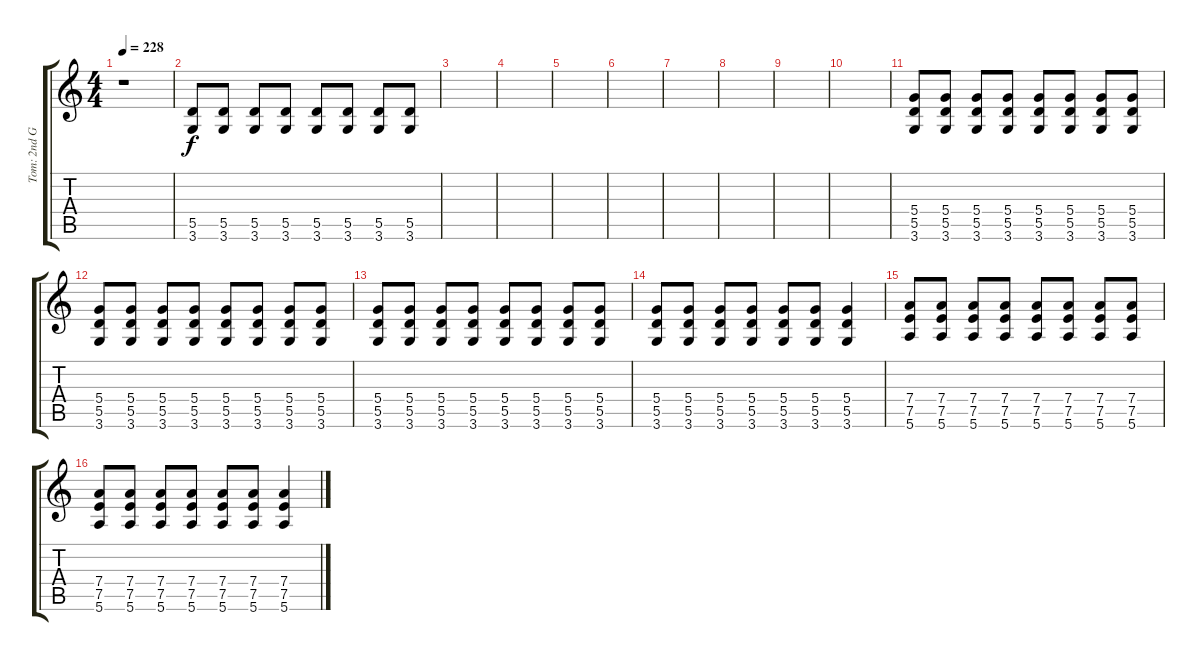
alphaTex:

\track ("Tom: 2nd Guitar" "Tom: 2nd G") {instrument distortionguitar}
\staff {score tabs}
\tuning (E4 B3 G3 D3 A2 E2) {hide}
\ts (4 4)
\tempo 228
\clef g2
\ks c
r.1{dy f} |
(5.5 3.6).8{instrument electricguitarmuted} (5.5 3.6).8 (5.5 3.6).8 (5.5 3.6).8 (5.5 3.6).8 (5.5 3.6).8 (5.5 3.6).8 (5.5 3.6).8 |
|
|
|
|
|
|
|
|
(5.4 5.5 3.6).8 (5.4 5.5 3.6).8 (5.4 5.5 3.6).8 (5.4 5.5 3.6).8 (5.4 5.5 3.6).8 (5.4 5.5 3.6).8 (5.4 5.5 3.6).8 (5.4 5.5 3.6).8 |
(5.4 5.5 3.6).8 (5.4 5.5 3.6).8 (5.4 5.5 3.6).8 (5.4 5.5 3.6).8 (5.4 5.5 3.6).8 (5.4 5.5 3.6).8 (5.4 5.5 3.6).8 (5.4 5.5 3.6).8 |
(5.4 5.5 3.6).8 (5.4 5.5 3.6).8 (5.4 5.5 3.6).8 (5.4 5.5 3.6).8 (5.4 5.5 3.6).8 (5.4 5.5 3.6).8 (5.4 5.5 3.6).8 (5.4 5.5 3.6).8 |
(5.4 5.5 3.6).8 (5.4 5.5 3.6).8 (5.4 5.5 3.6).8 (5.4 5.5 3.6).8 (5.4 5.5 3.6).8 (5.4 5.5 3.6).8 (5.4 5.5 3.6).4 |
(7.4 7.5 5.6).8 (7.4 7.5 5.6).8 (7.4 7.5 5.6).8 (7.4 7.5 5.6).8 (7.4 7.5 5.6).8 (7.4 7.5 5.6).8 (7.4 7.5 5.6).8 (7.4 7.5 5.6).8 |
(7.4 7.5 5.6).8 (7.4 7.5 5.6).8 (7.4 7.5 5.6).8 (7.4 7.5 5.6).8 (7.4 7.5 5.6).8 (7.4 7.5 5.6).8 (7.4 7.5 5.6).4
